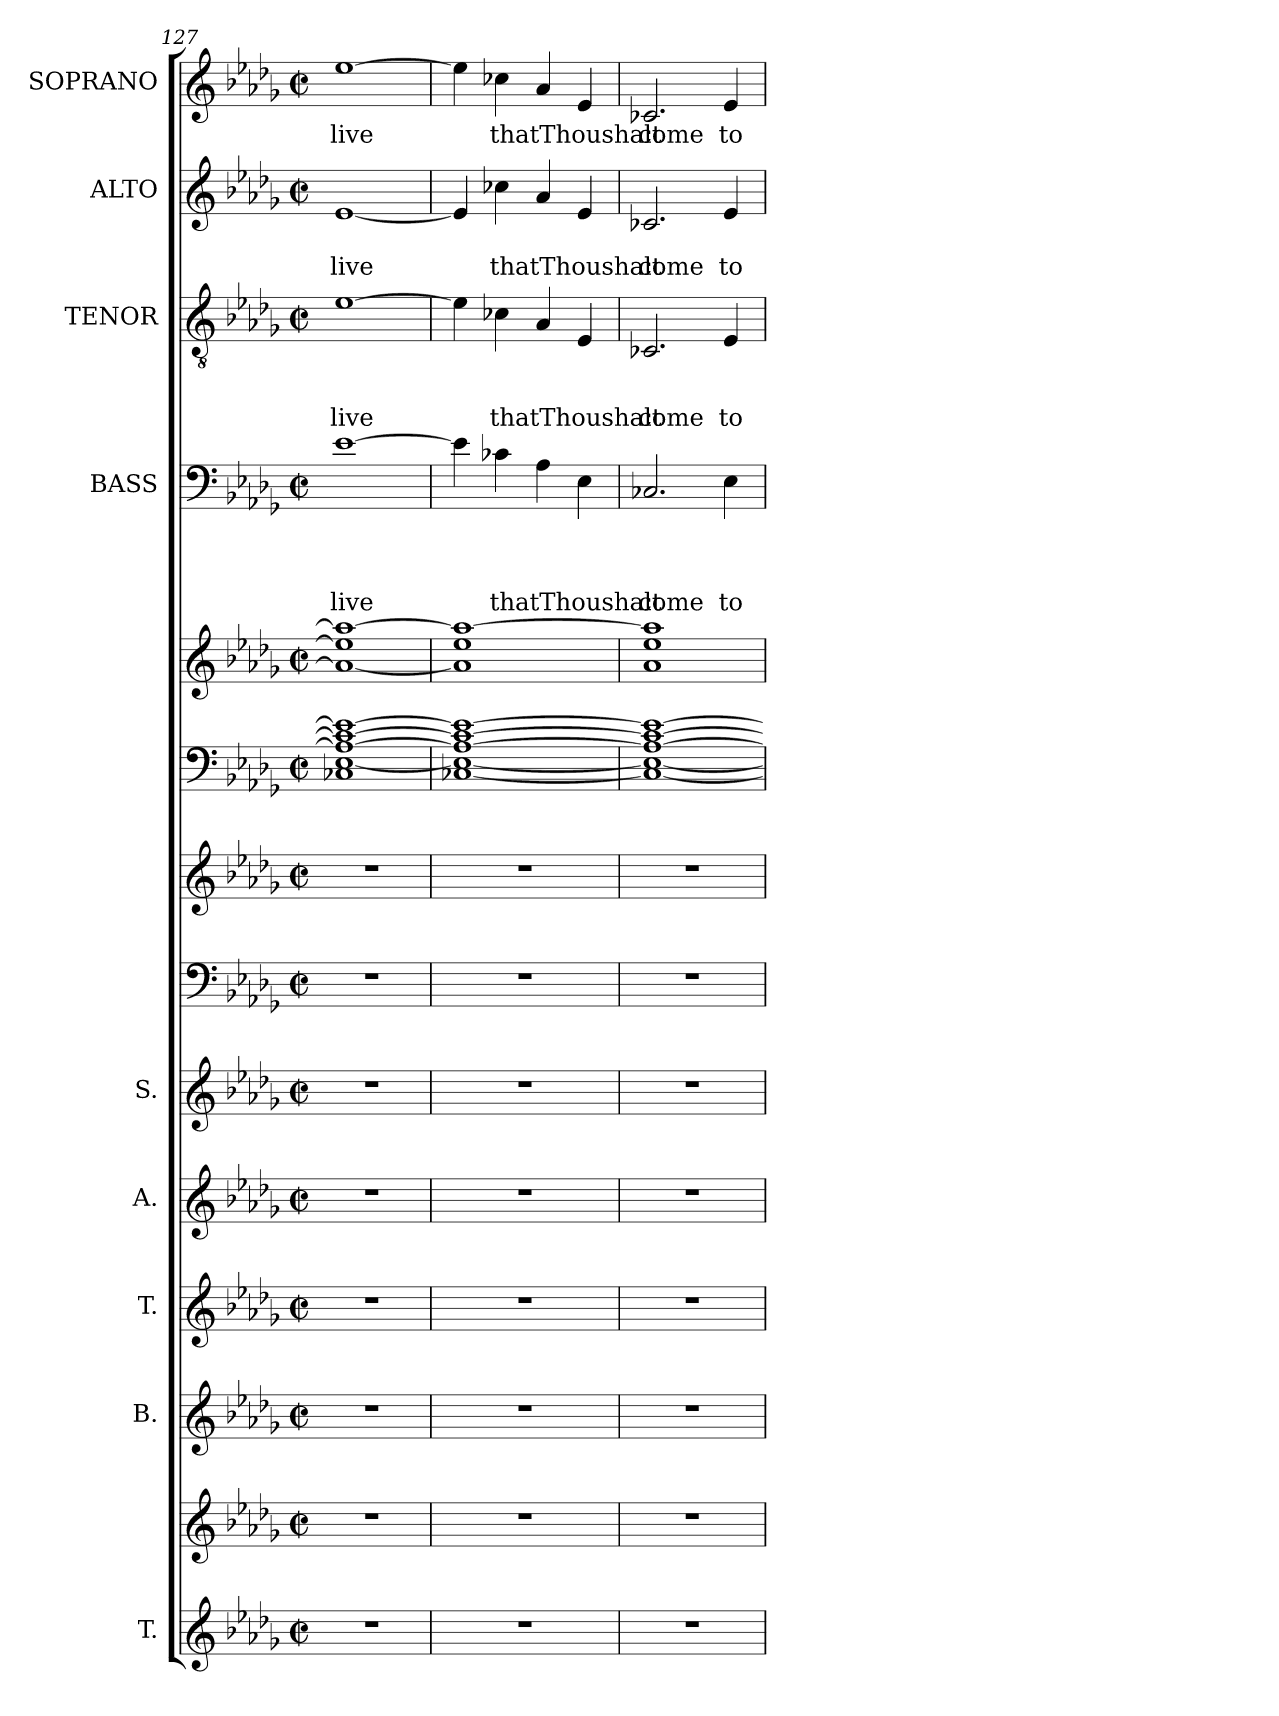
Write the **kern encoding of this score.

**kern	**kern	**kern	**kern	**kern	**kern	**kern	**kern	**kern	**kern	**kern	**text	**text	**text	**text	**kern	**text	**text	**text	**kern	**text	**text	**kern	**text
*part13	*part13	*part12	*part11	*part10	*part9	*part8	*part7	*part6	*part5	*part4	*part4	*part4	*part4	*part4	*part3	*part3	*part3	*part3	*part2	*part2	*part2	*part1	*part1
*staff14	*staff13	*staff12	*staff11	*staff10	*staff9	*staff8	*staff7	*staff6	*staff5	*staff4	*staff4	*staff4	*staff4	*staff4	*staff3	*staff3	*staff3	*staff3	*staff2	*staff2	*staff2	*staff1	*staff1
*I"T.	*	*I"B.	*I"T.	*I"A.	*I"S.	*	*	*	*	*I"BASS	*	*	*	*	*I"TENOR	*	*	*	*I"ALTO	*	*	*I"SOPRANO	*
*	*	*	*	*	*	*	*	*	*	*I'B.	*	*	*	*	*I'T.	*	*	*	*I'A.	*	*	*I'S.	*
*clefG2	*clefG2	*clefG2	*clefG2	*clefG2	*clefG2	*clefF4	*clefG2	*clefF4	*clefG2	*clefF4	*	*	*	*	*clefGv2	*	*	*	*clefG2	*	*	*clefG2	*
*k[b-e-a-d-g-]	*k[b-e-a-d-g-]	*k[b-e-a-d-g-]	*k[b-e-a-d-g-]	*k[b-e-a-d-g-]	*k[b-e-a-d-g-]	*k[b-e-a-d-g-]	*k[b-e-a-d-g-]	*k[b-e-a-d-g-]	*k[b-e-a-d-g-]	*k[b-e-a-d-g-]	*	*	*	*	*k[b-e-a-d-g-]	*	*	*	*k[b-e-a-d-g-]	*	*	*k[b-e-a-d-g-]	*
*D-:	*D-:	*D-:	*D-:	*D-:	*D-:	*D-:	*D-:	*D-:	*D-:	*D-:	*	*	*	*	*D-:	*	*	*	*D-:	*	*	*D-:	*
*M2/2	*M2/2	*M2/2	*M2/2	*M2/2	*M2/2	*M2/2	*M2/2	*M2/2	*M2/2	*M2/2	*	*	*	*	*M2/2	*	*	*	*M2/2	*	*	*M2/2	*
*met(c|)	*met(c|)	*met(c|)	*met(c|)	*met(c|)	*met(c|)	*met(c|)	*met(c|)	*met(c|)	*met(c|)	*met(c|)	*	*	*	*	*met(c|)	*	*	*	*met(c|)	*	*	*met(c|)	*
=127	=127	=127	=127	=127	=127	=127	=127	=127	=127	=127	=127	=127	=127	=127	=127	=127	=127	=127	=127	=127	=127	=127	=127
!	!	!	!	!	!	!	!	!	!	!	!	!	!	!LO:LY:b	!	!	!	!LO:LY:b	!	!	!LO:LY:b	!	!LO:LY:b
1r	1r	1r	1r	1r	1r	1r	1r	1C- [>1E- 1A-_ 1c-_ 1e-_	1a-_ 1ee-] 1aa-_	[>1e-	.	.	.	-live	[>1e-	.	.	-live	[<1e-	.	-live	[>1ee-	-live
=128	=128	=128	=128	=128	=128	=128	=128	=128	=128	=128	=128	=128	=128	=128	=128	=128	=128	=128	=128	=128	=128	=128	=128
1r	1r	1r	1r	1r	1r	1r	1r	[<1C- 1E-_ 1A-_ 1c-_ 1e-_	1a-] 1ee- 1aa-_	4e-\]	.	.	.	.	4e-\]	.	.	.	4e-/]	.	.	4ee-\]	.
!	!	!	!	!	!	!	!	!	!	!	!	!	!	!LO:LY:b	!	!	!	!LO:LY:b	!	!	!LO:LY:b	!	!LO:LY:b
.	.	.	.	.	.	.	.	.	.	4c-X\	.	.	.	thatThoushalt	4c-X\	.	.	thatThoushalt	4cc-X\	.	thatThoushalt	4cc-X\	thatThoushalt
.	.	.	.	.	.	.	.	.	.	4A-\	.	.	.	.	4A-/	.	.	.	4a-/	.	.	4a-/	.
.	.	.	.	.	.	.	.	.	.	4E-\	.	.	.	.	4E-/	.	.	.	4e-/	.	.	4e-/	.
=129	=129	=129	=129	=129	=129	=129	=129	=129	=129	=129	=129	=129	=129	=129	=129	=129	=129	=129	=129	=129	=129	=129	=129
!	!	!	!	!	!	!	!	!	!	!	!	!	!	!LO:LY:b	!	!	!	!LO:LY:b	!	!	!LO:LY:b	!	!LO:LY:b
1r	1r	1r	1r	1r	1r	1r	1r	1C-_ 1E-_ 1A-_ 1c-_ 1e-_	1a- 1ee- 1aa-]	2.C-X/	.	.	.	come	2.C-X/	.	.	come	2.c-X/	.	come	2.c-X/	come
!	!	!	!	!	!	!	!	!	!	!	!	!	!	!LO:LY:b	!	!	!	!LO:LY:b	!	!	!LO:LY:b	!	!LO:LY:b
.	.	.	.	.	.	.	.	.	.	4E-\	.	.	.	to	4E-/	.	.	to	4e-/	.	to	4e-/	to
=	=	=	=	=	=	=	=	=	=	=	=	=	=	=	=	=	=	=	=	=	=	=	=
*-	*-	*-	*-	*-	*-	*-	*-	*-	*-	*-	*-	*-	*-	*-	*-	*-	*-	*-	*-	*-	*-	*-	*-
